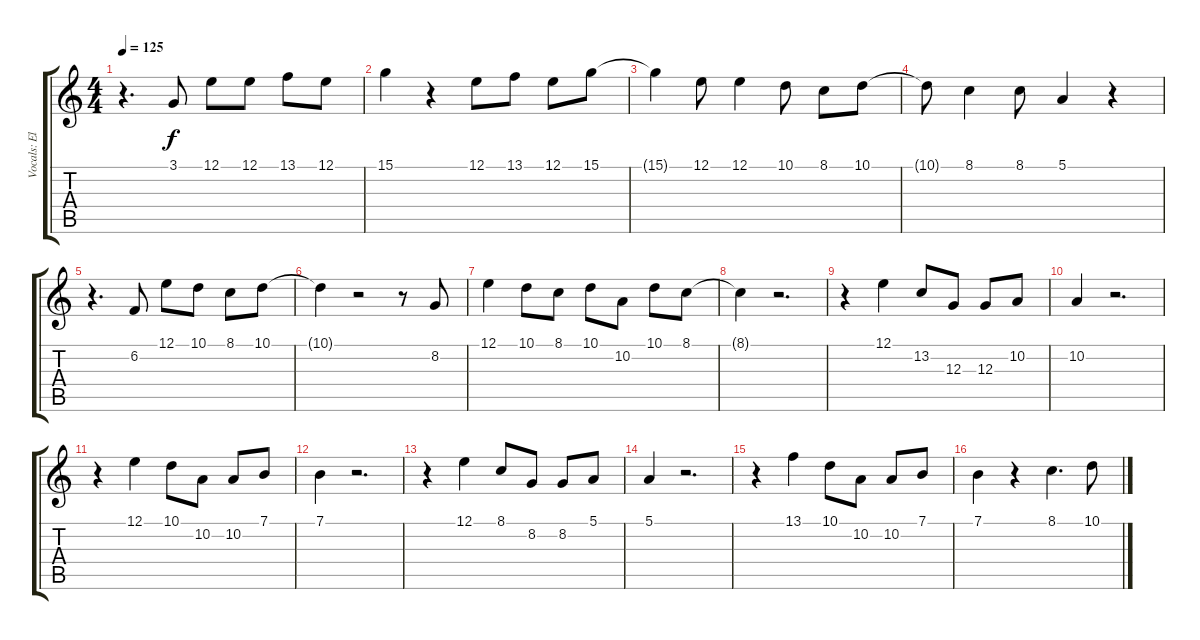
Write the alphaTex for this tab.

\track ("Vocals: Elton John" "Vocals: El") {instrument englishhorn}
\staff {score tabs}
\tuning (E4 B3 G3 D3 A2 E2) {hide}
\ts (4 4)
\tempo 125
\clef g2
\ks c
r.4{d dy f} 3.1.8 12.1.8 12.1.8 13.1.8 12.1.8 |
15.1.4 r.4 12.1.8 13.1.8 12.1.8 15.1.8 |
15.1{t}.4 12.1.8 12.1.4 10.1.8 8.1.8 10.1.8 |
10.1{t}.8 8.1.4 8.1.8 5.1.4 r.4 |
r.4{d} 6.2.8 12.1.8 10.1.8 8.1.8 10.1.8 |
10.1{t}.4 r.2 r.8 8.2.8 |
12.1.4 10.1.8 8.1.8 10.1.8 10.2.8 10.1.8 8.1.8 |
8.1{t}.4 r.2{d} |
r.4 12.1.4 13.2.8 12.3.8 12.3.8 10.2.8 |
10.2.4 r.2{d} |
r.4 12.1.4 10.1.8 10.2.8 10.2.8 7.1.8 |
7.1.4 r.2{d} |
r.4 12.1.4 8.1.8 8.2.8 8.2.8 5.1.8 |
5.1.4 r.2{d} |
r.4 13.1.4 10.1.8 10.2.8 10.2.8 7.1.8 |
7.1.4 r.4 8.1.4{d} 10.1.8
